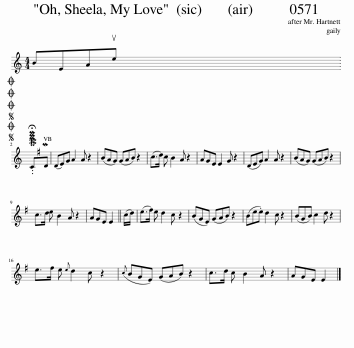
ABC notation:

X:1
L:1/8
M:4/4
I:linebreak $
K:C
V:1 treble
V:1
 BEAue x2002 |$SOSOOO .!fermata!PMTCMD | (DE)G A2 A z2 | (BAG) (GAB) z2 | (c>d) c B2 A z2 | %5
 AGE E2 G z2 | (DEG) A2 A z2 | (BAG) (GAB) z2 |$ c>d e B2 A z2 | AGE E2 || %10
 (c/d/) | (e>^f) e d2 c z2 | (BGE) (GAB) z2 | (Be.e) d2 c z2 | (BGB) c2 d z2 |$ %15
 e>^f e{e} d2 c z2 |({c} BGE) (GAB) z2 | c>d c B2 A z2 | AGE E2 |] %19
